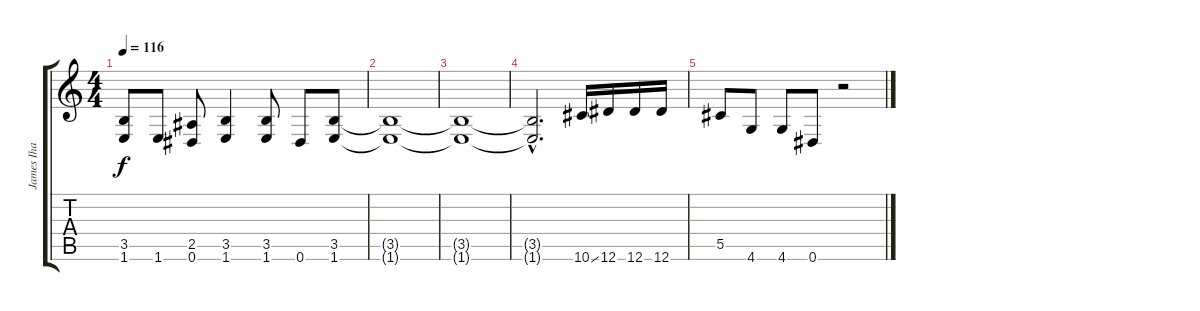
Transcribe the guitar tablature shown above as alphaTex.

\track ("James Iha" "James Iha") {instrument distortionguitar}
\staff {score tabs}
\tuning (Eb4 Bb3 Gb3 Db3 Ab2 Eb2) {hide}
\ts (4 4)
\tempo 116
\clef g2
\ks c
(3.5 1.6).8{dy f} 1.6.8 (2.5 0.6).8 (3.5 1.6).4 (3.5 1.6).8 0.6.8 (3.5 1.6).8 |
(3.5{t} 1.6{t}).1 |
(3.5{t} 1.6{t}).1 |
(3.5{hac t} 1.6{hac t}).2{d} 10.6{ss}.16 12.6.16 12.6.16 12.6.16 |
5.5.8 4.6.8 4.6.8 0.6.8 r.2
